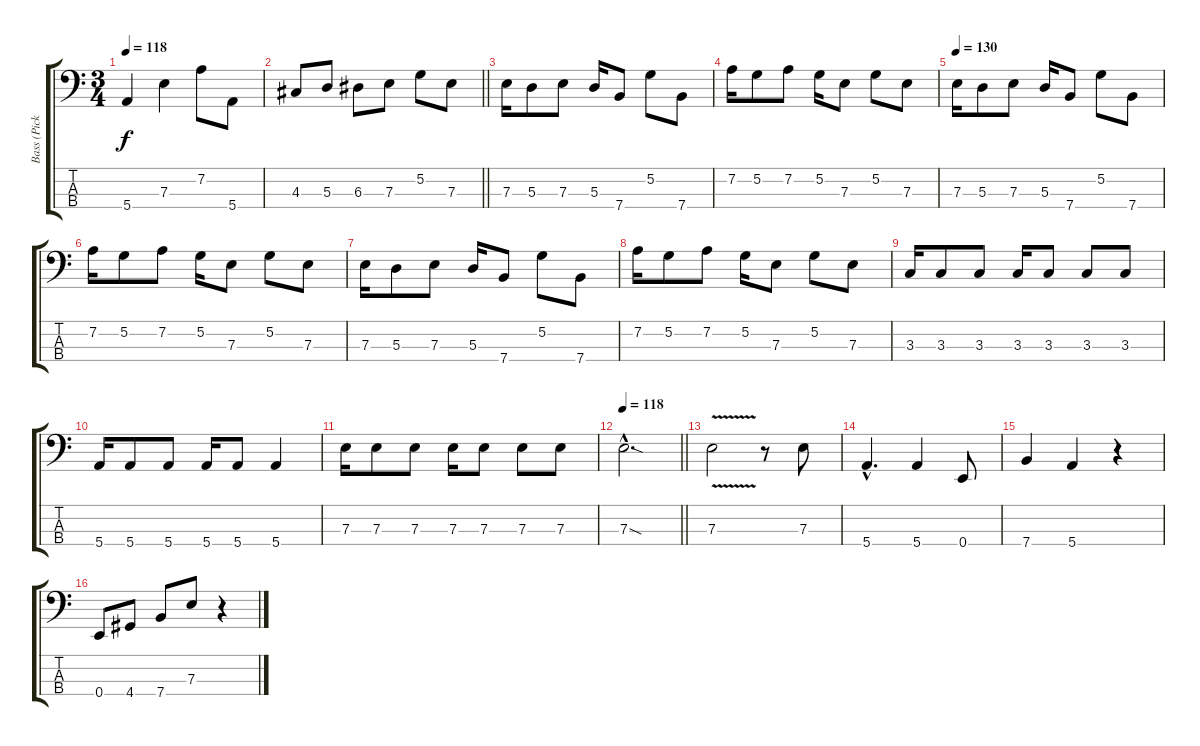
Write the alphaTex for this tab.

\track ("Bass (Pick)" "Bass (Pick") {instrument electricbasspick}
\staff {score tabs}
\tuning (G2 D2 A1 E1) {hide}
\ts (3 4)
\tempo 118
\clef f4
\ks c
5.4.4{dy f} 7.3.4 7.2.8 5.4.8 |
\barLineRight lightlight
4.3.8 5.3.8 6.3.8 7.3.8 5.2.8 7.3.8 |
7.3.16 5.3.8 7.3.8 5.3.16 7.4.8 5.2.8 7.4.8 |
7.2.16 5.2.8 7.2.8 5.2.16 7.3.8 5.2.8 7.3.8 |
\tempo 130
7.3.16 5.3.8 7.3.8 5.3.16 7.4.8 5.2.8 7.4.8 |
7.2.16 5.2.8 7.2.8 5.2.16 7.3.8 5.2.8 7.3.8 |
7.3.16 5.3.8 7.3.8 5.3.16 7.4.8 5.2.8 7.4.8 |
7.2.16 5.2.8 7.2.8 5.2.16 7.3.8 5.2.8 7.3.8 |
3.3.16 3.3.8 3.3.8 3.3.16 3.3.8 3.3.8 3.3.8 |
5.4.16 5.4.8 5.4.8 5.4.16 5.4.8 5.4.4 |
7.3.16 7.3.8 7.3.8 7.3.16 7.3.8 7.3.8 7.3.8 |
\tempo 118
\barLineRight lightlight
7.3{sod hac}.2{d} |
7.3{v}.2 r.8 7.3.8 |
5.4{hac}.4{d} 5.4.4 0.4.8 |
7.4.4 5.4.4 r.4 |
0.4.8 4.4.8 7.4.8 7.3.8 r.4
